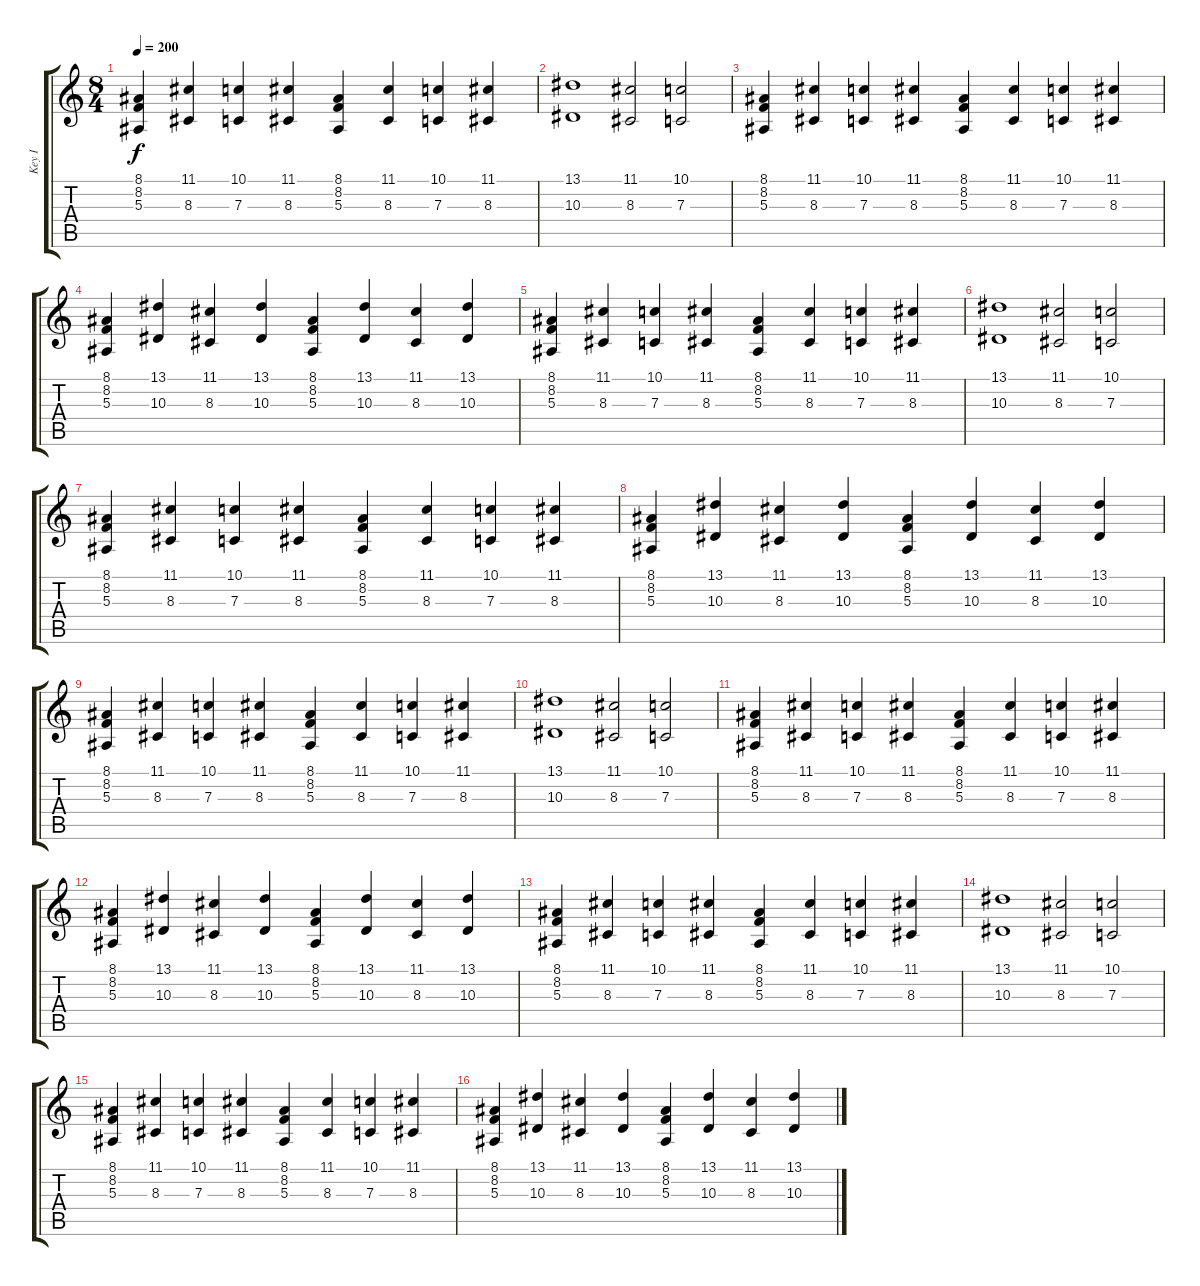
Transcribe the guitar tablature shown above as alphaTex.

\track ("Key I" "Key I") {instrument stringensemble1}
\staff {score tabs}
\tuning (D4 A3 F3 C3 G2 D2) {hide}
\ts (8 4)
\tempo 200
\clef g2
\ks c
(8.1 8.2 5.3).4{dy f} (11.1 8.3).4 (10.1 7.3).4 (11.1 8.3).4 (8.1 8.2 5.3).4 (11.1 8.3).4 (10.1 7.3).4 (11.1 8.3).4 |
(13.1 10.3).1 (11.1 8.3).2 (10.1 7.3).2 |
(8.1 8.2 5.3).4 (11.1 8.3).4 (10.1 7.3).4 (11.1 8.3).4 (8.1 8.2 5.3).4 (11.1 8.3).4 (10.1 7.3).4 (11.1 8.3).4 |
(8.1 8.2 5.3).4 (13.1 10.3).4 (11.1 8.3).4 (13.1 10.3).4 (8.1 8.2 5.3).4 (13.1 10.3).4 (11.1 8.3).4 (13.1 10.3).4 |
(8.1 8.2 5.3).4 (11.1 8.3).4 (10.1 7.3).4 (11.1 8.3).4 (8.1 8.2 5.3).4 (11.1 8.3).4 (10.1 7.3).4 (11.1 8.3).4 |
(13.1 10.3).1 (11.1 8.3).2 (10.1 7.3).2 |
(8.1 8.2 5.3).4 (11.1 8.3).4 (10.1 7.3).4 (11.1 8.3).4 (8.1 8.2 5.3).4 (11.1 8.3).4 (10.1 7.3).4 (11.1 8.3).4 |
(8.1 8.2 5.3).4 (13.1 10.3).4 (11.1 8.3).4 (13.1 10.3).4 (8.1 8.2 5.3).4 (13.1 10.3).4 (11.1 8.3).4 (13.1 10.3).4 |
(8.1 8.2 5.3).4 (11.1 8.3).4 (10.1 7.3).4 (11.1 8.3).4 (8.1 8.2 5.3).4 (11.1 8.3).4 (10.1 7.3).4 (11.1 8.3).4 |
(13.1 10.3).1 (11.1 8.3).2 (10.1 7.3).2 |
(8.1 8.2 5.3).4 (11.1 8.3).4 (10.1 7.3).4 (11.1 8.3).4 (8.1 8.2 5.3).4 (11.1 8.3).4 (10.1 7.3).4 (11.1 8.3).4 |
(8.1 8.2 5.3).4 (13.1 10.3).4 (11.1 8.3).4 (13.1 10.3).4 (8.1 8.2 5.3).4 (13.1 10.3).4 (11.1 8.3).4 (13.1 10.3).4 |
(8.1 8.2 5.3).4 (11.1 8.3).4 (10.1 7.3).4 (11.1 8.3).4 (8.1 8.2 5.3).4 (11.1 8.3).4 (10.1 7.3).4 (11.1 8.3).4 |
(13.1 10.3).1 (11.1 8.3).2 (10.1 7.3).2 |
(8.1 8.2 5.3).4 (11.1 8.3).4 (10.1 7.3).4 (11.1 8.3).4 (8.1 8.2 5.3).4 (11.1 8.3).4 (10.1 7.3).4 (11.1 8.3).4 |
(8.1 8.2 5.3).4 (13.1 10.3).4 (11.1 8.3).4 (13.1 10.3).4 (8.1 8.2 5.3).4 (13.1 10.3).4 (11.1 8.3).4 (13.1 10.3).4
